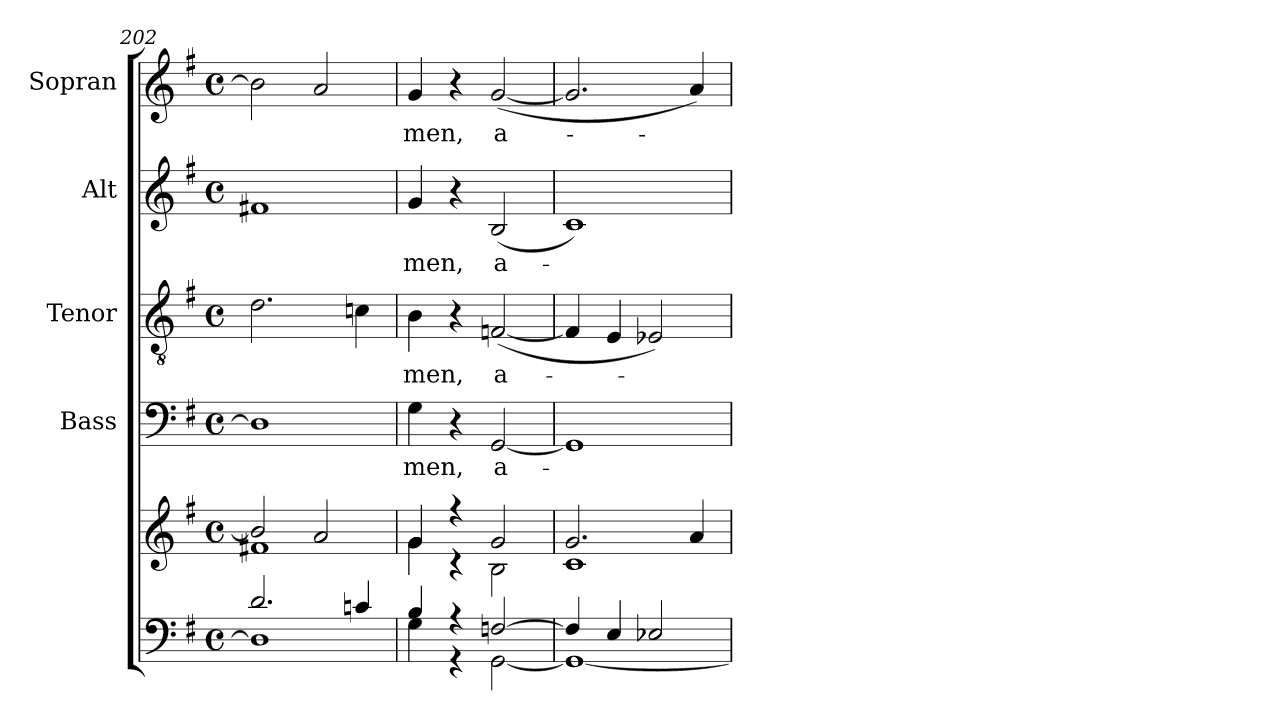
**kern	**kern	**kern	**text	**kern	**text	**kern	**text	**kern	**text
*part5	*part5	*part4	*part4	*part3	*part3	*part2	*part2	*part1	*part1
*staff6	*staff5	*staff4	*staff4	*staff3	*staff3	*staff2	*staff2	*staff1	*staff1
*	*	*I"Bass	*	*I"Tenor	*	*I"Alt	*	*I"Sopran	*
*	*	*I'B.	*	*I'T.	*	*I'A.	*	*I'S.	*
*clefF4	*clefG2	*clefF4	*	*clefGv2	*	*clefG2	*	*clefG2	*
*k[f#]	*k[f#]	*k[f#]	*	*k[f#]	*	*k[f#]	*	*k[f#]	*
*G:	*G:	*G:	*	*G:	*	*G:	*	*G:	*
*M4/4	*M4/4	*M4/4	*	*M4/4	*	*M4/4	*	*M4/4	*
*met(c)	*met(c)	*met(c)	*	*met(c)	*	*met(c)	*	*met(c)	*
=202	=202	=202	=202	=202	=202	=202	=202	=202	=202
*^	*^	*	*	*	*	*	*	*	*
2.d/	1D]	2b/]	1f#X	1D]	.	2.d\	.	1f#X	.	2b\]	.
.	.	2a/	.	.	.	.	.	.	.	2a/	.
4cn/	.	.	.	.	.	4cn\	.	.	.	.	.
=203	=203	=203	=203	=203	=203	=203	=203	=203	=203	=203	=203
!	!	!	!	!	!LO:LY:b	!	!LO:LY:b	!	!LO:LY:b	!	!LO:LY:b
4B/	4G\	4g/	4g\	4G\	-men,	4B\	-men,	4g/	-men,	4g/	-men,
4r	4r	4r	4r	4r	.	4r	.	4r	.	4r	.
!	!	!	!	!	!LO:LY:b	!	!LO:LY:b	!	!LO:LY:b	!	!LO:LY:b
[>2Fn/	[<2GG\	2g/	2B\	[2GG/	a-	(<[2Fn/	a-	(<2B/	a-	(<[2g/	a-
=204	=204	=204	=204	=204	=204	=204	=204	=204	=204	=204	=204
4F/]	1GG_	2.g/	1c	1GG]	.	4F/]	.	1c)	.	2.g/]	.
4E/	.	.	.	.	.	4E/	.	.	.	.	.
2E-X/	.	.	.	.	.	2E-X/)	.	.	.	.	.
.	.	4a/	.	.	.	.	.	.	.	4a/)	.
*v	*v	*	*	*	*	*	*	*	*	*	*
*	*v	*v	*	*	*	*	*	*	*	*
=	=	=	=	=	=	=	=	=	=
*-	*-	*-	*-	*-	*-	*-	*-	*-	*-
